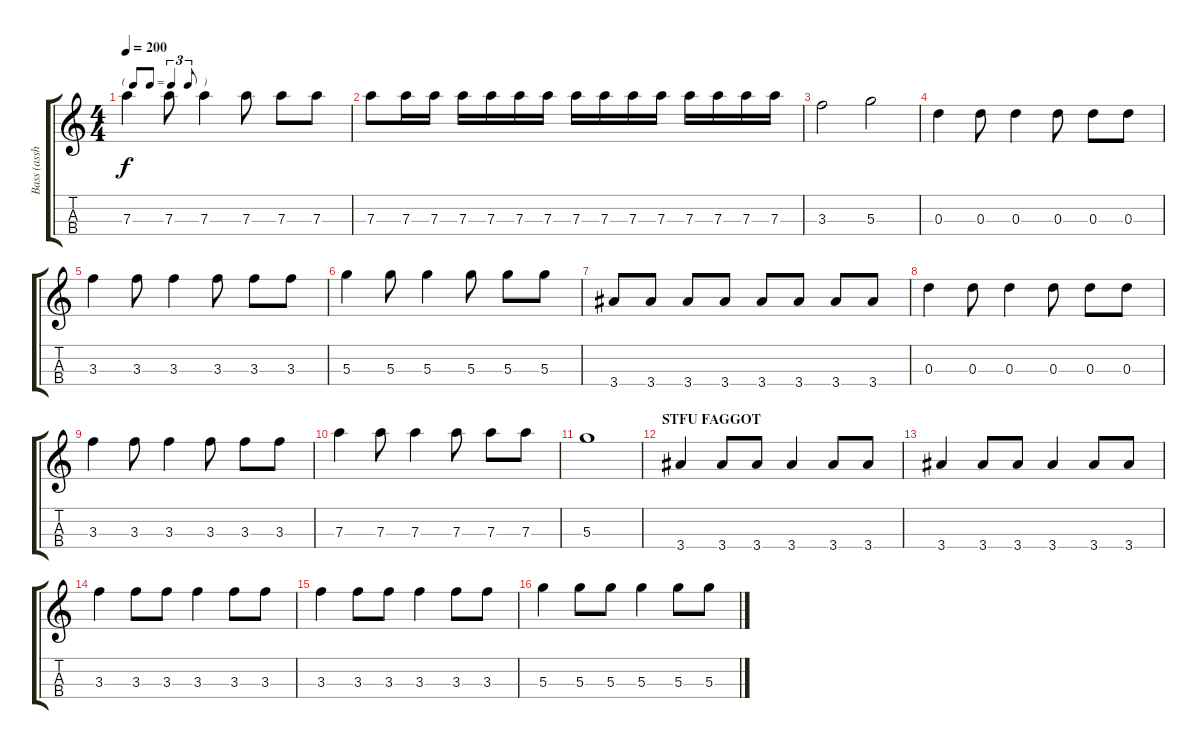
\track ("Bass (asshole)" "Bass (assh") {instrument electricbasspick}
\staff {score tabs}
\tuning (E5 A4 D4 G3) {hide}
\ts (4 4)
\tf triplet8th
\tempo 200
\clef g2
\ks c
7.3.4{dy f} 7.3.8 7.3.4 7.3.8 7.3.8 7.3.8 |
7.3.8 7.3.16 7.3.16 7.3.16 7.3.16 7.3.16 7.3.16 7.3.16 7.3.16 7.3.16 7.3.16 7.3.16 7.3.16 7.3.16 7.3.16 |
3.3.2 5.3.2 |
0.3.4 0.3.8 0.3.4 0.3.8 0.3.8 0.3.8 |
3.3.4 3.3.8 3.3.4 3.3.8 3.3.8 3.3.8 |
5.3.4 5.3.8 5.3.4 5.3.8 5.3.8 5.3.8 |
3.4.8 3.4.8 3.4.8 3.4.8 3.4.8 3.4.8 3.4.8 3.4.8 |
0.3.4 0.3.8 0.3.4 0.3.8 0.3.8 0.3.8 |
3.3.4 3.3.8 3.3.4 3.3.8 3.3.8 3.3.8 |
7.3.4 7.3.8 7.3.4 7.3.8 7.3.8 7.3.8 |
5.3.1 |
\section ("" "STFU FAGGOT")
3.4.4 3.4.8 3.4.8 3.4.4 3.4.8 3.4.8 |
3.4.4 3.4.8 3.4.8 3.4.4 3.4.8 3.4.8 |
3.3.4 3.3.8 3.3.8 3.3.4 3.3.8 3.3.8 |
3.3.4 3.3.8 3.3.8 3.3.4 3.3.8 3.3.8 |
5.3.4 5.3.8 5.3.8 5.3.4 5.3.8 5.3.8
